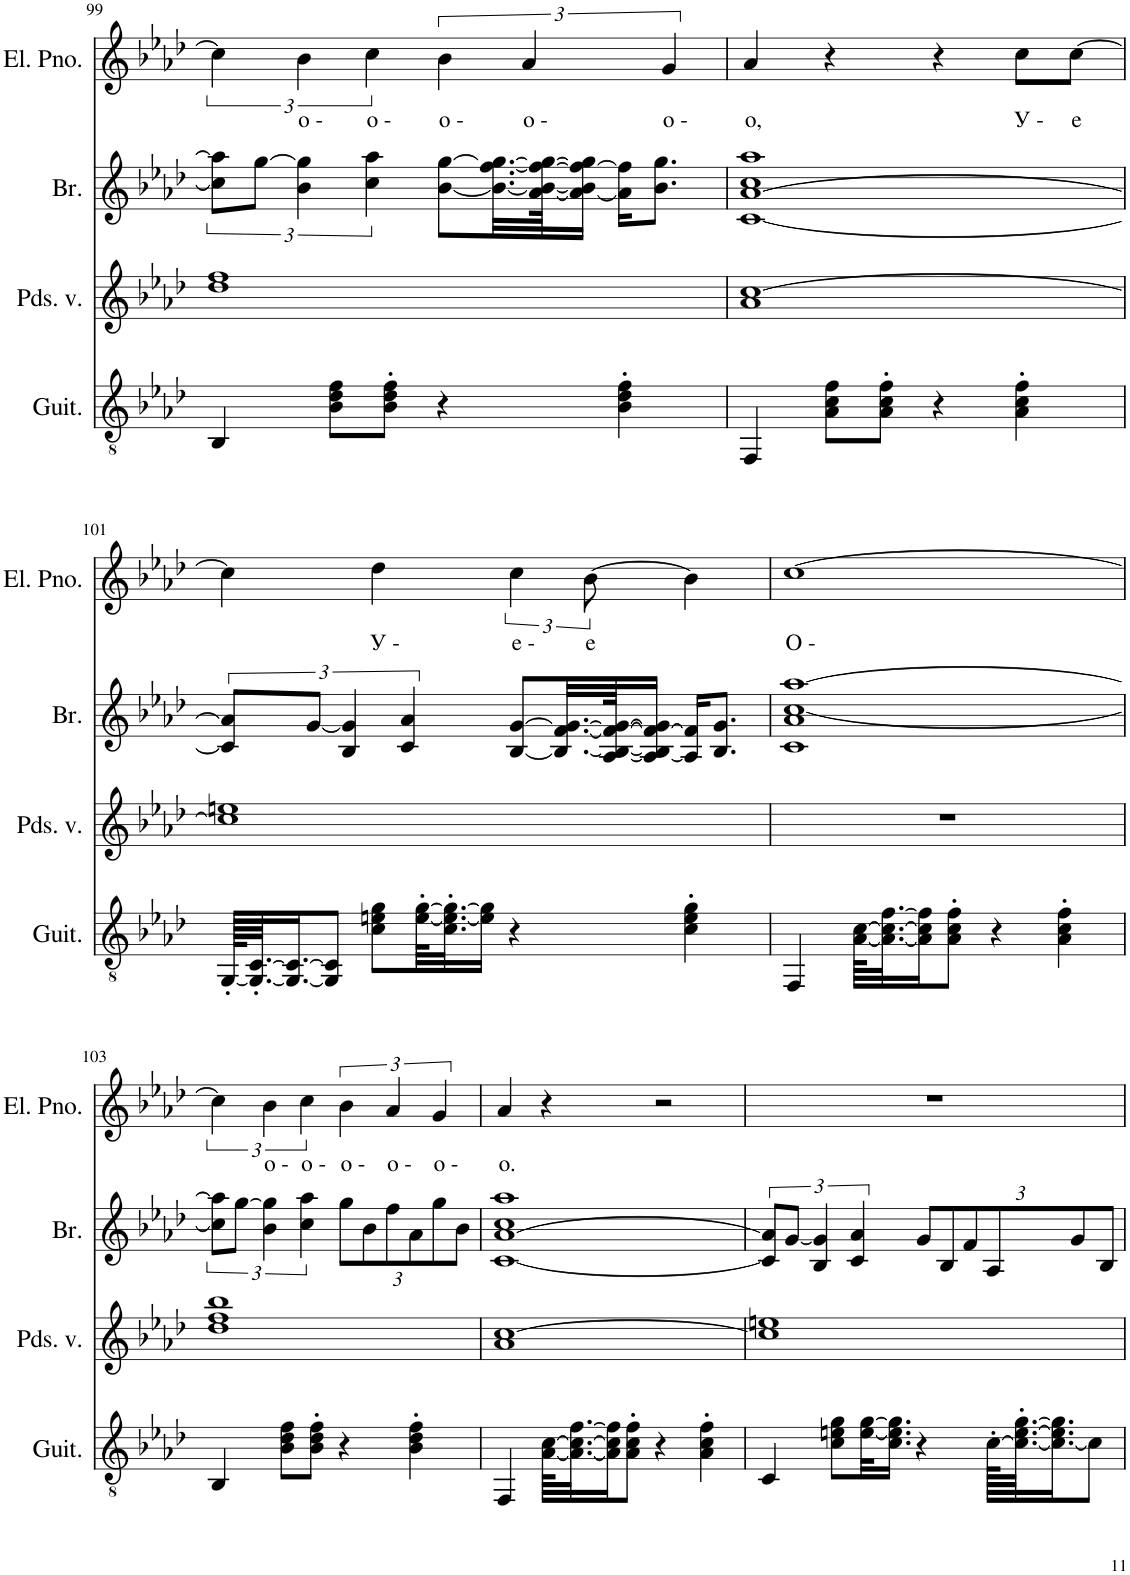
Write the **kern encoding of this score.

**kern	**kern	**kern	**kern	**text
*part4	*part3	*part2	*part1	*part1
*staff4	*staff3	*staff2	*staff1	*staff1
*I"Acoustic Guitar, Гитара ак	*I"Pardessus de viole, violin	*I"Brass, brass section	*I"Electric Piano, Мелодия	*
*I'Guit.	*I'Pds. v.	*I'Br.	*I'El. Pno.	*
!!LO:PB:g=z
*clefGv2	*clefG2	*clefG2	*clefG2	*
*k[b-e-a-d-]	*k[b-e-a-d-]	*k[b-e-a-d-]	*k[b-e-a-d-]	*
*M4/4	*M4/4	*M4/4	*M4/4	*
=99	=99	=99	=99	=99
4BB-/	1dd- 1ff	12cc\] 12aa-\]L	6cc\]	.
.	.	[12gg\J	.	.
!	!	!	!	!LO:LY:b
.	.	6b-\ 6gg\]	6b-\	о -
8B-\ 8d-\ 8f\L	.	.	.	.
!	!	!	!	!LO:LY:b
.	.	6cc\ 6aa-\	6cc\	о -
8B-\' 8d-\' 8f\'J	.	.	.	.
!	!	!	!	!LO:LY:b
4r	.	[8b-\ [8gg\L	6b-\	о -
.	.	32.b-\_ [32.ff\ 32.gg\_LL	.	.
!	!	!	!	!LO:LY:b
.	.	.	6a-/	о -
.	.	[64a-\ 64b-\_ 64ff\_ 64gg\_JK	.	.
.	.	16a-\_ 16b-\] 16ff\_ 16gg\]JJ	.	.
4B-\' 4d-\' 4f\'	.	16a-\] 16ff\]KL	.	.
.	.	8.b-\ 8.gg\J	.	.
!	!	!	!	!LO:LY:b
.	.	.	6g/	о -
=100	=100	=100	=100	=100
!	!	!	!	!LO:LY:b
4FF/	1a- [1cc	[1c [1a- 1cc 1aa-	4a-/	о,
8A-\ 8c\ 8f\L	.	.	4r	.
8A-\' 8c\' 8f\'J	.	.	.	.
4r	.	.	4r	.
!	!	!	!	!LO:LY:b
4A-\' 4c\' 4f\'	.	.	8cc\L	У -
!	!	!	!	!LO:LY:b
.	.	.	[8cc\J	е
!!LO:LB:g=z
=101	=101	=101	=101	=101
[128GG'/KLLLL	1cc] 1een	12c/] 12a-/]L	4cc\]	.
64.GG/_' [64.C/'JJ	.	.	.	.
16.GG/_ 16.C/_J	.	.	.	.
.	.	[12g/J	.	.
8GG/] 8C/]J	.	.	.	.
.	.	6B-/ 6g/]	.	.
!	!	!	!	!LO:LY:b
8c\ 8en\ 8g\L	.	.	4dd-\	У -
.	.	6c/ 6a-/	.	.
[64e\' [64g\'KLL	.	.	.	.
32.c\' 32.e\_' 32.g\_'J	.	.	.	.
16e\] 16g\]JJ	.	.	.	.
!	!	!	!	!LO:LY:b
4r	.	[8B-/ [8g/L	6cc\	е -
.	.	32.B-/_ [32.f/ 32.g/_LL	.	.
!	!	!	!	!LO:LY:b
.	.	.	[12b-\	е
.	.	[64A-/ 64B-/_ 64f/_ 64g/_JK	.	.
.	.	16A-/_ 16B-/] 16f/_ 16g/]JJ	.	.
4c\' 4e\' 4g\'	.	16A-/] 16f/]KL	4b-\]	.
.	.	8.B-/ 8.g/J	.	.
=102	=102	=102	=102	=102
!	!	!	!	!LO:LY:b
4FF/	1r	1c 1a- [1cc [1aa-	[1cc	О -
[64A-\ [64c\KLLL	.	.	.	.
32.A-\_ 32.c\_ [32.f\J	.	.	.	.
16A-\] 16c\] 16f\]J	.	.	.	.
8A-\' 8c\' 8f\'J	.	.	.	.
4r	.	.	.	.
4A-\' 4c\' 4f\'	.	.	.	.
!!LO:LB:g=z
=103	=103	=103	=103	=103
4BB-/	1dd- 1ff 1bb-	12cc\] 12aa-\]L	6cc\]	.
.	.	[12gg\J	.	.
!	!	!	!	!LO:LY:b
.	.	6b-\ 6gg\]	6b-\	о -
8B-\ 8d-\ 8f\L	.	.	.	.
!	!	!	!	!LO:LY:b
.	.	6cc\ 6aa-\	6cc\	о -
8B-\' 8d-\' 8f\'J	.	.	.	.
*	*	*Xbrackettup	*	*
!	!	!	!	!LO:LY:b
4r	.	12gg\L	6b-\	о -
.	.	12b-\	.	.
!	!	!	!	!LO:LY:b
.	.	12ff\	6a-/	о -
4B-\' 4d-\' 4f\'	.	12a-\	.	.
!	!	!	!	!LO:LY:b
.	.	12gg\	6g/	о -
.	.	12b-\J	.	.
=104	=104	=104	=104	=104
!	!	!	!	!LO:LY:b
4FF/	1a- [1cc	[1c [1a- 1cc 1aa-	4a-/	о.
[64A-\ [64c\KLLL	.	.	4r	.
32.A-\_ 32.c\_ [32.f\J	.	.	.	.
16A-\] 16c\] 16f\]J	.	.	.	.
8A-\' 8c\' 8f\'J	.	.	.	.
4r	.	.	2r	.
4A-\' 4c\' 4f\'	.	.	.	.
=105	=105	=105	=105	=105
*	*	*brackettup	*	*
4C/	1cc] 1een	12c/] 12a-/]L	1r	.
.	.	[12g/J	.	.
.	.	6B-/ 6g/]	.	.
8c\ 8en\ 8g\L	.	.	.	.
.	.	6c/ 6a-/	.	.
[32e\ [32g\KL	.	.	.	.
16.c\ 16.e\] 16.g\]JJ	.	.	.	.
*	*	*Xbrackettup	*	*
4r	.	12g/L	.	.
.	.	12B-/	.	.
.	.	12f/	.	.
[128c'\KLLLL	.	12A-/	.	.
64.c\_' [64.e\' [64.g\'JJ	.	.	.	.
16.c\_ 16.e\] 16.g\]J	.	.	.	.
.	.	12g/	.	.
8c\J]	.	.	.	.
.	.	12B-/J	.	.
=	=	=	=	=
*-	*-	*-	*-	*-
